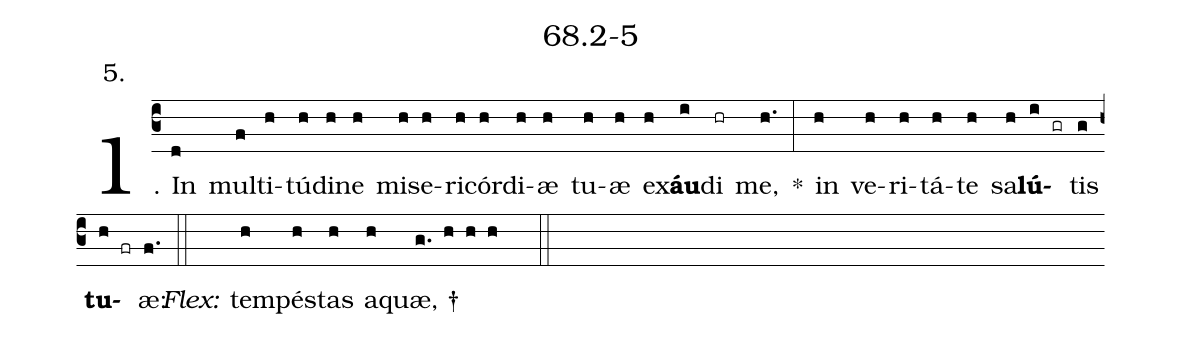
name: 68.2-5;
annotation: 5.;
%%
(c3)1. In(d) mul(f)ti(h)tú(h)di(h)ne(h) mi(h)se(h)ri(h)cór(h)di(h)æ(h) tu(h)æ(h) ex(h)<b>áu</b>(i)di(hr) me,(h.) *(:) in(h) ve(h)ri(h)tá(h)te(h) sa(h)<b>lú</b>(i gr)tis(g) <b>tu</b>(h fr)æ:(f.) (::)
<i>Flex:</i>()  tem(h)pés(h)tas(h) a(h)quæ, †(g. h h h  ::)

%E(h) u(h) o(i) u(g) a(h) e.(f.) (::)
